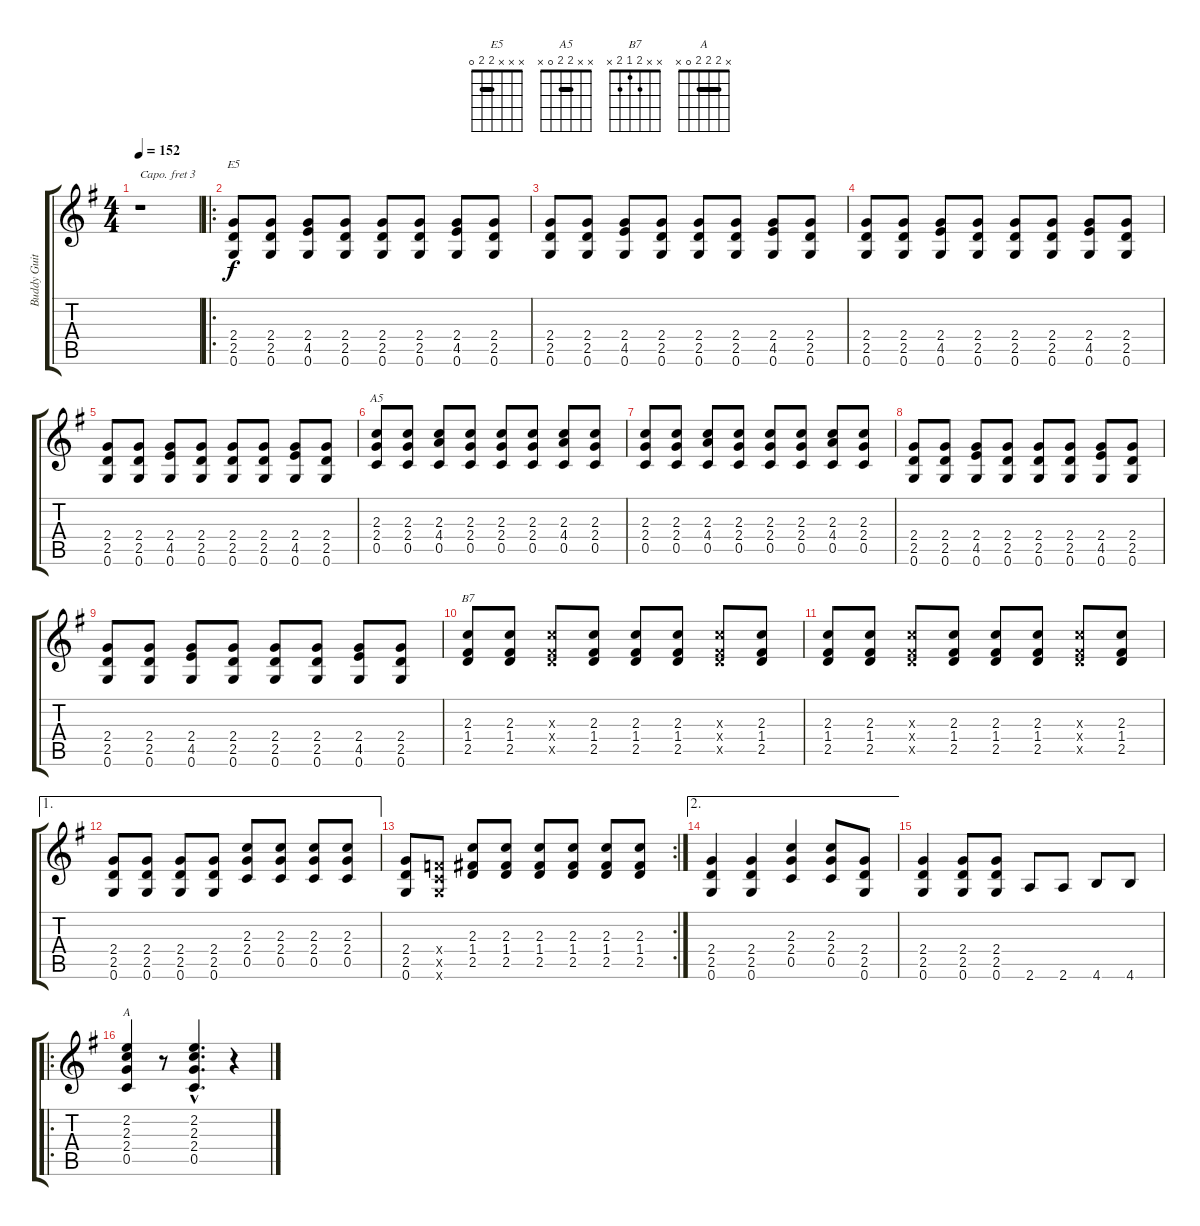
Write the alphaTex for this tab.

\track ("Buddy Guitar Capo 3" "Buddy Guit") {instrument electricguitarjazz}
\staff {score tabs}
\capo 3
\tuning (E4 B3 G3 D3 A2 E2) {hide}
\chord ("E5" x x x 2 2 0) {barre 2}
\chord ("A5" x x 2 2 0 x) {barre 2}
\chord ("B7" x x 2 1 2 x)
\chord ("A" x 2 2 2 0 x) {barre 2}
\ts (4 4)
\tempo 152
\clef g2
\ks g
r.1{dy f instrument electricguitarjazz} |
\ro
(2.4 2.5 0.6).8{ch "E5"} (2.4 2.5 0.6).8 (2.4 4.5 0.6).8 (2.4 2.5 0.6).8 (2.4 2.5 0.6).8 (2.4 2.5 0.6).8 (2.4 4.5 0.6).8 (2.4 2.5 0.6).8 |
(2.4 2.5 0.6).8 (2.4 2.5 0.6).8 (2.4 4.5 0.6).8 (2.4 2.5 0.6).8 (2.4 2.5 0.6).8 (2.4 2.5 0.6).8 (2.4 4.5 0.6).8 (2.4 2.5 0.6).8 |
(2.4 2.5 0.6).8 (2.4 2.5 0.6).8 (2.4 4.5 0.6).8 (2.4 2.5 0.6).8 (2.4 2.5 0.6).8 (2.4 2.5 0.6).8 (2.4 4.5 0.6).8 (2.4 2.5 0.6).8 |
(2.4 2.5 0.6).8 (2.4 2.5 0.6).8 (2.4 4.5 0.6).8 (2.4 2.5 0.6).8 (2.4 2.5 0.6).8 (2.4 2.5 0.6).8 (2.4 4.5 0.6).8 (2.4 2.5 0.6).8 |
(2.3 2.4 0.5).8{ch "A5"} (2.3 2.4 0.5).8 (2.3 4.4 0.5).8 (2.3 2.4 0.5).8 (2.3 2.4 0.5).8 (2.3 2.4 0.5).8 (2.3 4.4 0.5).8 (2.3 2.4 0.5).8 |
(2.3 2.4 0.5).8 (2.3 2.4 0.5).8 (2.3 4.4 0.5).8 (2.3 2.4 0.5).8 (2.3 2.4 0.5).8 (2.3 2.4 0.5).8 (2.3 4.4 0.5).8 (2.3 2.4 0.5).8 |
(2.4 2.5 0.6).8 (2.4 2.5 0.6).8 (2.4 4.5 0.6).8 (2.4 2.5 0.6).8 (2.4 2.5 0.6).8 (2.4 2.5 0.6).8 (2.4 4.5 0.6).8 (2.4 2.5 0.6).8 |
(2.4 2.5 0.6).8 (2.4 2.5 0.6).8 (2.4 4.5 0.6).8 (2.4 2.5 0.6).8 (2.4 2.5 0.6).8 (2.4 2.5 0.6).8 (2.4 4.5 0.6).8 (2.4 2.5 0.6).8 |
(2.3 1.4 2.5).8{ch "B7"} (2.3 1.4 2.5).8 (2.3{x} 1.4{x} 2.5{x}).8 (2.3 1.4 2.5).8 (2.3 1.4 2.5).8 (2.3 1.4 2.5).8 (2.3{x} 1.4{x} 2.5{x}).8 (2.3 1.4 2.5).8 |
(2.3 1.4 2.5).8 (2.3 1.4 2.5).8 (2.3{x} 1.4{x} 2.5{x}).8 (2.3 1.4 2.5).8 (2.3 1.4 2.5).8 (2.3 1.4 2.5).8 (2.3{x} 1.4{x} 2.5{x}).8 (2.3 1.4 2.5).8 |
\ae 1
(2.4 2.5 0.6).8 (2.4 2.5 0.6).8 (2.4 2.5 0.6).8 (2.4 2.5 0.6).8 (2.3 2.4 0.5).8 (2.3 2.4 0.5).8 (2.3 2.4 0.5).8 (2.3 2.4 0.5).8 |
\rc 2
(2.4 2.5 0.6).8 (0.4{x} 0.5{x} 0.6{x}).8 (2.3 1.4 2.5).8 (2.3 1.4 2.5).8 (2.3 1.4 2.5).8 (2.3 1.4 2.5).8 (2.3 1.4 2.5).8 (2.3 1.4 2.5).8 |
\ae 2
(2.4 2.5 0.6).4 (2.4 2.5 0.6).4 (2.3 2.4 0.5).4 (2.3 2.4 0.5).8 (2.4 2.5 0.6).8 |
(2.4 2.5 0.6).4 (2.4 2.5 0.6).8 (2.4 2.5 0.6).8 2.6.8 2.6.8 4.6.8 4.6.8 |
\ro
(2.2 2.3 2.4 0.5).4{ch "A"} r.8 (2.2{hac} 2.3{hac} 2.4{hac} 0.5{hac}).4{d} r.4
